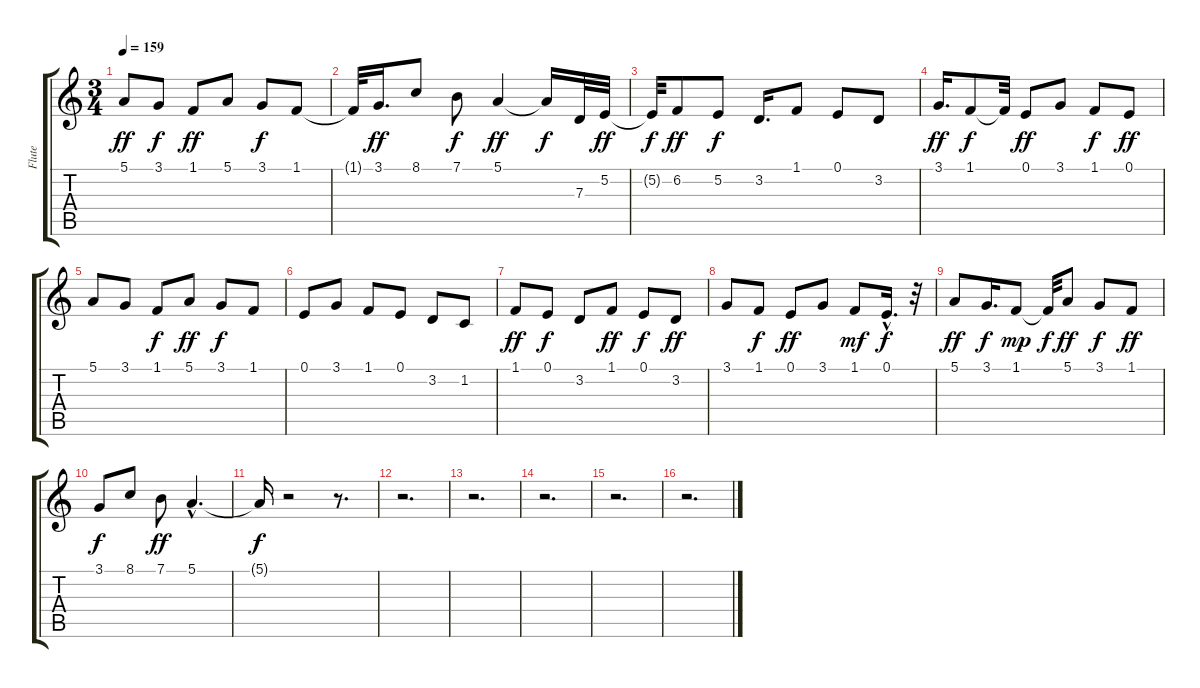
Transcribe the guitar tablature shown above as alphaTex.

\track ("Flute" "Flute") {instrument flute}
\staff {score tabs}
\tuning (E4 B3 G3 D3 A2 E2) {hide}
\ts (3 4)
\tempo 159
\clef g2
\ks c
5.1.8{dy ff} 3.1.8{dy f} 1.1.8{dy ff} 5.1.8 3.1.8{dy f} 1.1.8 |
1.1{t}.32 3.1.16{d dy ff} 8.1.8 7.1.8{dy f} 5.1.4{dy ff} 5.1{t}.16{dy f} 7.3.32 5.2.32{dy ff} |
5.2{t}.32{dy f} 6.2.8{dy ff} 5.2.8{dy f} 3.2.16{d} 1.1.8 0.1.8 3.2.8 |
3.1.16{d dy ff} 1.1.8{dy f} 1.1{t}.32 0.1.8{dy ff} 3.1.8 1.1.8{dy f} 0.1.8{dy ff} |
5.1.8 3.1.8 1.1.8{dy f} 5.1.8{dy ff} 3.1.8{dy f} 1.1.8 |
0.1.8 3.1.8 1.1.8 0.1.8 3.2.8 1.2.8 |
1.1.8{dy ff} 0.1.8{dy f} 3.2.8 1.1.8{dy ff} 0.1.8{dy f} 3.2.8{dy ff} |
3.1.8 1.1.8{dy f} 0.1.8{dy ff} 3.1.8 1.1.8{dy mf} 0.1{hac}.16{d dy f} r.32 |
5.1.8{dy ff} 3.1.16{d dy f} 1.1.8{dy mp} 1.1{t}.32{dy f} 5.1.8{dy ff} 3.1.8{dy f} 1.1.8{dy ff} |
3.1.8{dy f} 8.1.8 7.1.8{dy ff} 5.1{hac}.4{d} |
5.1{t}.16{dy f} r.2 r.8{d} |
r.2{d} |
r.2{d} |
r.2{d} |
r.2{d} |
r.2{d}
